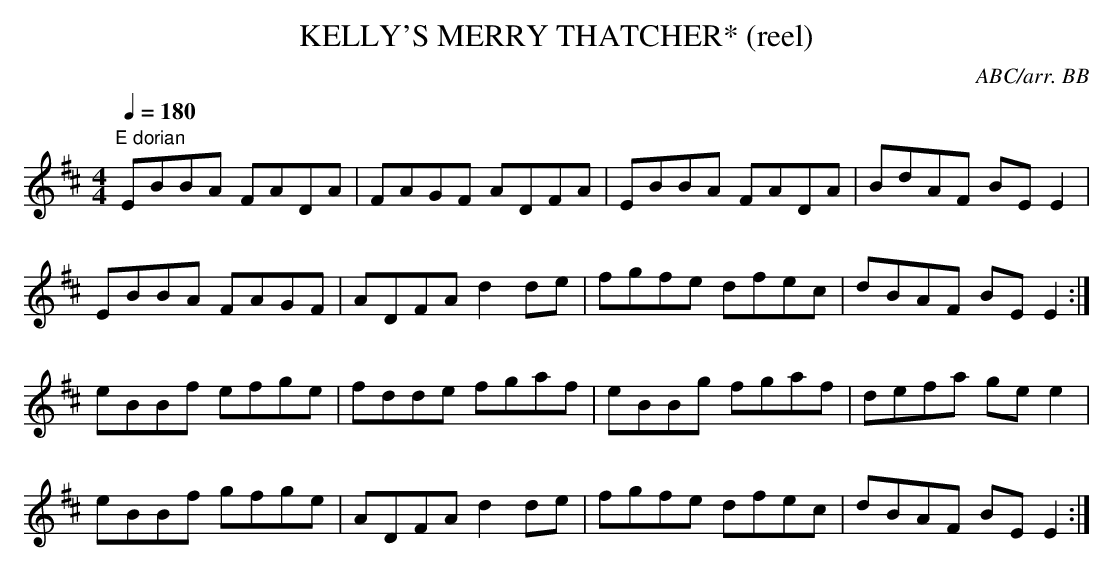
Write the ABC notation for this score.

X:1
T:KELLY'S MERRY THATCHER* (reel)
C:ABC/arr. BB
the other "Merry Thatcher". According to Breathnach's
tune note, this was a favorite of a Dublin flute player
named Arthur Kelly.
L:1/8
Q:1/4=180
M:4/4
K:D
"E dorian"
EBBA FADA|FAGF ADFA|EBBA FADA|BdAF BE E2|
EBBA FAGF|ADFA d2 de|fgfe dfec|dBAF BE E2:|
eBBf efge|fdde fgaf|eBBg fgaf|defa ge e2|
eBBf gfge|ADFA d2 de|fgfe dfec|dBAF BEE2:|
